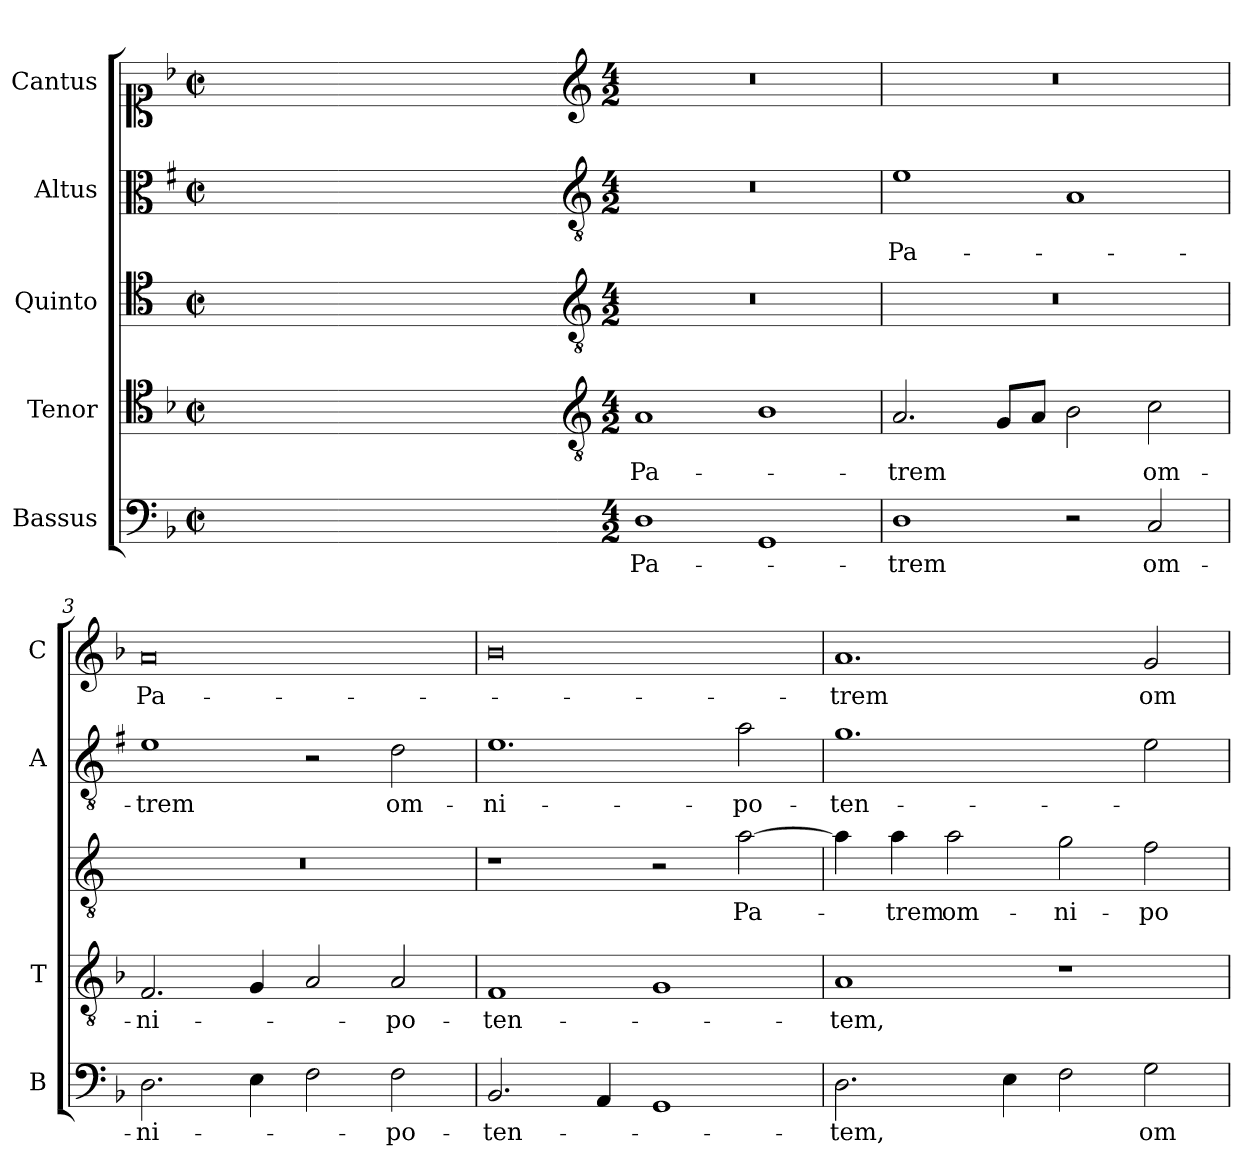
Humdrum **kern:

**kern	**text	**kern	**text	**kern	**text	**kern	**text	**kern	**text
*part5	*part5	*part4	*part4	*part3	*part3	*part2	*part2	*part1	*part1
*staff5	*staff5	*staff4	*staff4	*staff3	*staff3	*staff2	*staff2	*staff1	*staff1
*I"Bassus	*	*I"Tenor	*	*I"Quinto	*	*I"Altus	*	*I"Cantus	*
*I'B	*	*I'T	*	*	*	*I'A	*	*I'C	*
*clefF4	*	*clefC4	*	*clefC4	*	*clefC3	*	*clefC1	*
*	*	*	*	*ITrd4c7	*	*ITrd1c2	*	*	*
*k[b-]	*	*k[b-]	*	*k[b-]	*	*k[b-]	*	*k[b-]	*
*F:	*	*F:	*	*F:	*	*F:	*	*F:	*
*M2/2	*	*M2/2	*	*M2/2	*	*M2/2	*	*M2/2	*
*met(c|)	*	*met(c|)	*	*met(c|)	*	*met(c|)	*	*met(c|)	*
=	=	=	=	=	=	=	=	=	=
1ryy	.	1ryy	.	1ryy	.	1ryy	.	1ryy	.
=1X-	=1X-	=1X-	=1X-	=1X-	=1X-	=1X-	=1X-	=1X-	=1X-
4ryy	.	4ryy	.	4ryy	.	4ryy	.	4ryy	.
4ryy	.	4ryy	.	4ryy	.	4ryy	.	4ryy	.
4ryy	.	4ryy	.	4ryy	.	4ryy	.	4ryy	.
4ryy	.	4ryy	.	4ryy	.	4ryy	.	4ryy	.
=1-	=1-	=1-	=1-	=1-	=1-	=1-	=1-	=1-	=1-
*	*	*clefGv2	*	*clefGv2	*	*clefGv2	*	*clefG2	*
*M4/2	*	*M4/2	*	*M4/2	*	*M4/2	*	*M4/2	*
!	!LO:LY:b	!	!LO:LY:b	!	!	!	!	!	!
1D	Pa-	1A	Pa-	0r	.	0r	.	0r	.
1GG	.	1B-	.	.	.	.	.	.	.
=2	=2	=2	=2	=2	=2	=2	=2	=2	=2
!	!LO:LY:b	!	!LO:LY:b	!	!	!	!LO:LY:b	!	!
1D	-trem	2.A/	-trem	0r	.	1d	Pa-	0r	.
.	.	8G/L	.	.	.	.	.	.	.
.	.	8A/J	.	.	.	.	.	.	.
2r	.	2B-\	.	.	.	1G	.	.	.
!	!LO:LY:b	!	!LO:LY:b	!	!	!	!	!	!
2C/	om-	2c\	om-	.	.	.	.	.	.
=3	=3	=3	=3	=3	=3	=3	=3	=3	=3
!	!LO:LY:b	!	!LO:LY:b	!	!	!	!LO:LY:b	!	!LO:LY:b
2.D\	-ni-	2.F/	-ni-	0r	.	1d	-trem	0a	Pa-
4E\	.	4G/	.	.	.	.	.	.	.
2F\	.	2A/	.	.	.	2r	.	.	.
!	!LO:LY:b	!	!LO:LY:b	!	!	!	!LO:LY:b	!	!
2F\	-po-	2A/	-po-	.	.	2c\	om-	.	.
=4	=4	=4	=4	=4	=4	=4	=4	=4	=4
!	!LO:LY:b	!	!LO:LY:b	!	!	!	!LO:LY:b	!	!
2.BB-/	-ten-	1F	-ten-	1r	.	1.d	-ni-	0b-	.
4AA/	.	.	.	.	.	.	.	.	.
1GG	.	1G	.	2r	.	.	.	.	.
!	!	!	!	!	!LO:LY:b	!	!LO:LY:b	!	!
.	.	.	.	[2d\	Pa-	2g\	-po-	.	.
=5	=5	=5	=5	=5	=5	=5	=5	=5	=5
!	!LO:LY:b	!	!LO:LY:b	!	!	!	!LO:LY:b	!	!LO:LY:b
2.D\	-tem,	1A	-tem,	4d\]	.	1.f	-ten-	1.a	-trem
!	!	!	!	!	!LO:LY:b	!	!	!	!
.	.	.	.	4d\	-trem	.	.	.	.
!	!	!	!	!	!LO:LY:b	!	!	!	!
.	.	.	.	2d\	om-	.	.	.	.
4E\	.	.	.	.	.	.	.	.	.
!	!	!	!	!	!LO:LY:b	!	!	!	!
2F\	.	1r	.	2c\	-ni-	.	.	.	.
!	!LO:LY:b	!	!	!	!LO:LY:b	!	!	!	!LO:LY:b
2G\	om-	.	.	2B-\	-po-	2d\	.	2g/	om-
=	=	=	=	=	=	=	=	=	=
*-	*-	*-	*-	*-	*-	*-	*-	*-	*-
